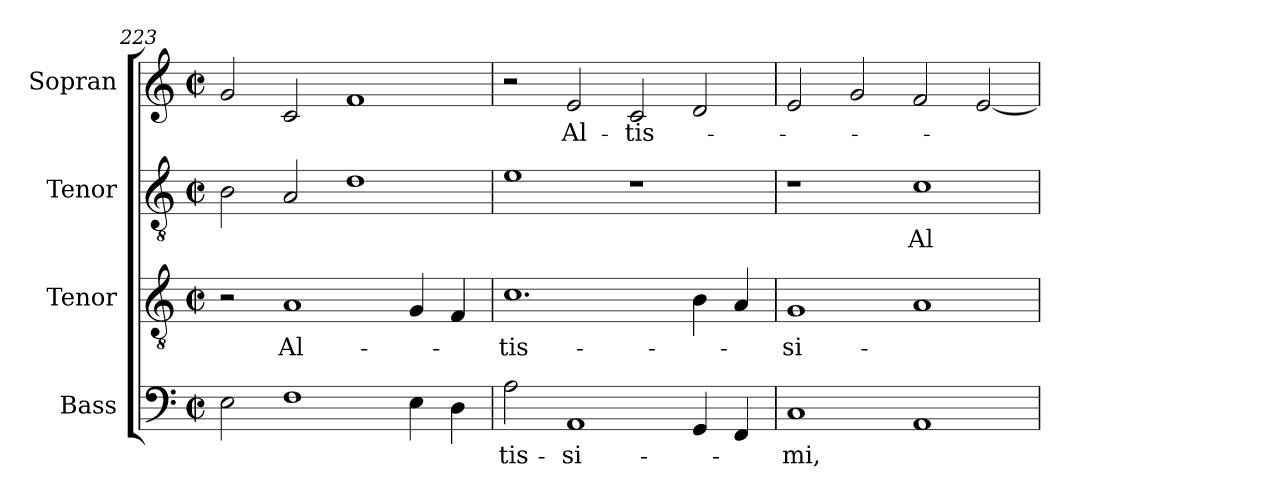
**kern	**text	**kern	**text	**kern	**text	**kern	**text
*part4	*part4	*part3	*part3	*part2	*part2	*part1	*part1
*staff4	*staff4	*staff3	*staff3	*staff2	*staff2	*staff1	*staff1
*I"Bass	*	*I"Tenor	*	*I"Tenor	*	*I"Sopran	*
*	*	*I'Tenor	*	*	*	*	*
!!LO:LB:g=z
*clefF4	*	*clefGv2	*	*clefGv2	*	*clefG2	*
*	*	*ITrd7c12	*	*ITrd7c12	*	*	*
*k[]	*	*k[]	*	*k[]	*	*k[]	*
*M2/2	*	*M2/2	*	*M2/2	*	*M2/2	*
*met(c|)	*	*met(c|)	*	*met(c|)	*	*met(c|)	*
=223	=223	=223	=223	=223	=223	=223	=223
2Ei\	.	2r	.	2BBi\	.	2gi/	.
!	!	!	!LO:LY:b:color=#000000	!	!	!	!
1Fi	.	1AAi	Al-	2AAi/	.	2ci/	.
.	.	.	.	1Di	.	1fi	.
4Ei\	.	4GGi/	.	.	.	.	.
4Di\	.	4FFi/	.	.	.	.	.
=224	=224	=224	=224	=224	=224	=224	=224
!	!LO:LY:b:color=#000000	!	!	!	!	!	!
!	!	!	!LO:LY:b:color=#000000	!	!	!	!
2Ai\	-tis-	1.Ci	-tis-	1Ei	.	2r	.
!	!LO:LY:b:color=#000000	!	!	!	!	!	!
!	!	!	!	!	!	!	!LO:LY:b:color=#000000
1AAi	-si-	.	.	.	.	2ei/	Al-
!	!	!	!	!	!	!	!LO:LY:b:color=#000000
.	.	.	.	1r	.	2ci/	-tis-
4GGi/	.	4BBi\	.	.	.	2di/	.
4FFi/	.	4AAi/	.	.	.	.	.
=225	=225	=225	=225	=225	=225	=225	=225
!	!LO:LY:b:color=#000000	!	!	!	!	!	!
!	!	!	!LO:LY:b:color=#000000	!	!	!	!
1Ci	-mi,	1GGi	-si-	1r	.	2ei/	.
.	.	.	.	.	.	2gi/	.
!	!	!	!	!	!LO:LY:b:color=#000000	!	!
1AAi	.	1AAi	.	1Ci	Al-	2fi/	.
.	.	.	.	.	.	[<2ei/	.
=	=	=	=	=	=	=	=
*-	*-	*-	*-	*-	*-	*-	*-
